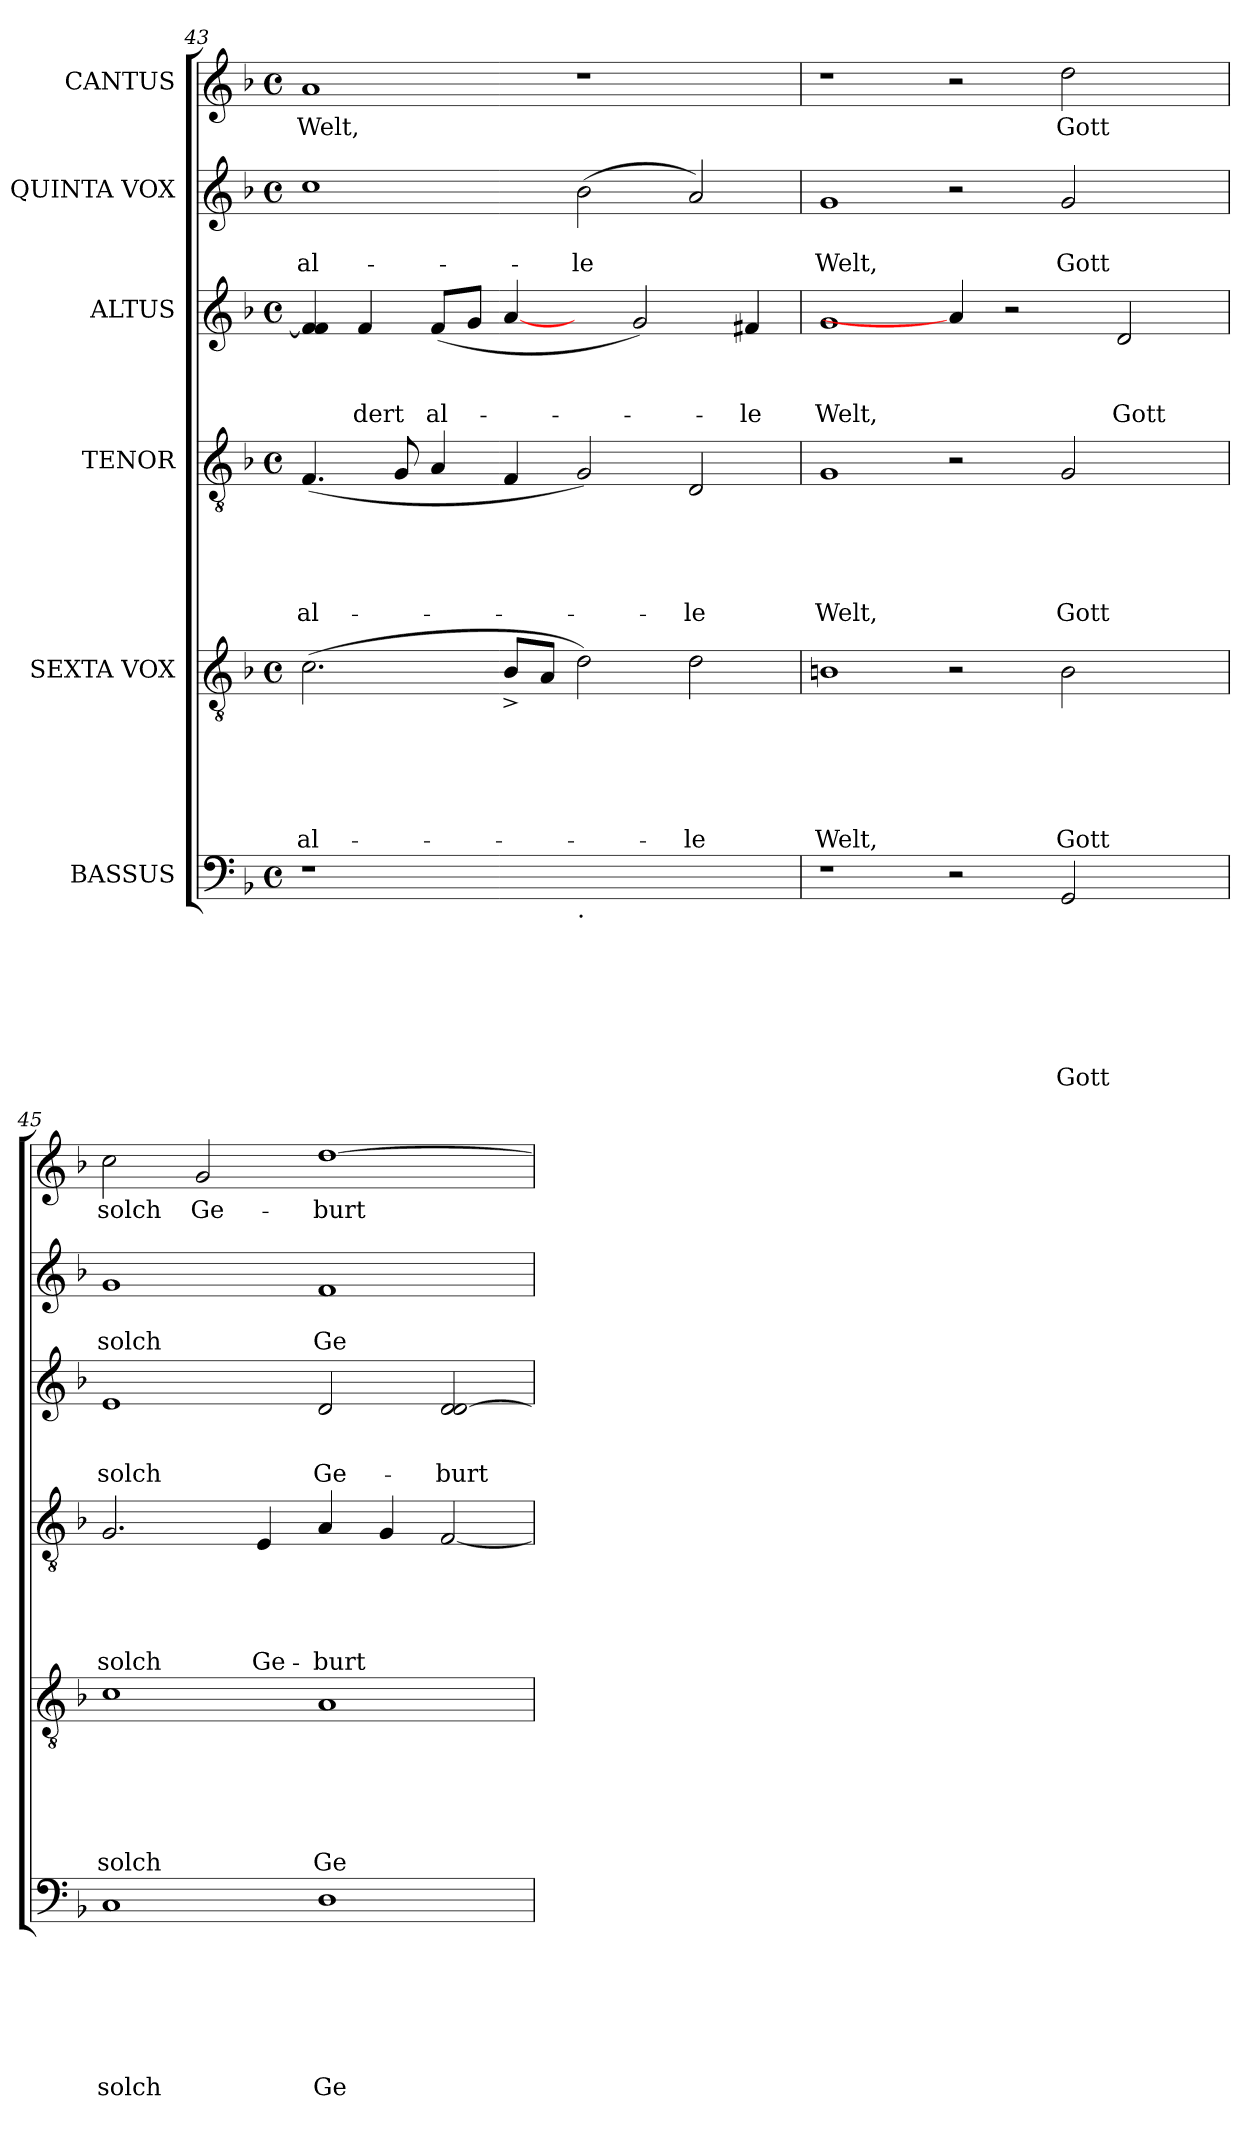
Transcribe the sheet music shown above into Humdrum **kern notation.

**kern	**text	**text	**text	**text	**text	**text	**text	**kern	**text	**text	**text	**text	**text	**text	**kern	**text	**text	**text	**text	**text	**kern	**text	**text	**text	**kern	**text	**text	**kern	**text
*part6	*part6	*part6	*part6	*part6	*part6	*part6	*part6	*part5	*part5	*part5	*part5	*part5	*part5	*part5	*part4	*part4	*part4	*part4	*part4	*part4	*part3	*part3	*part3	*part3	*part2	*part2	*part2	*part1	*part1
*staff6	*staff6	*staff6	*staff6	*staff6	*staff6	*staff6	*staff6	*staff5	*staff5	*staff5	*staff5	*staff5	*staff5	*staff5	*staff4	*staff4	*staff4	*staff4	*staff4	*staff4	*staff3	*staff3	*staff3	*staff3	*staff2	*staff2	*staff2	*staff1	*staff1
*I"BASSUS	*	*	*	*	*	*	*	*I"SEXTA VOX	*	*	*	*	*	*	*I"TENOR	*	*	*	*	*	*I"ALTUS	*	*	*	*I"QUINTA VOX	*	*	*I"CANTUS	*
*clefF4	*	*	*	*	*	*	*	*clefGv2	*	*	*	*	*	*	*clefGv2	*	*	*	*	*	*clefG2	*	*	*	*clefG2	*	*	*clefG2	*
*k[b-]	*	*	*	*	*	*	*	*k[b-]	*	*	*	*	*	*	*k[b-]	*	*	*	*	*	*k[b-]	*	*	*	*k[b-]	*	*	*k[b-]	*
*F:	*	*	*	*	*	*	*	*F:	*	*	*	*	*	*	*F:	*	*	*	*	*	*F:	*	*	*	*F:	*	*	*F:	*
*M4/4	*	*	*	*	*	*	*	*M4/4	*	*	*	*	*	*	*M4/4	*	*	*	*	*	*M4/4	*	*	*	*M4/4	*	*	*M4/4	*
*met(c)	*	*	*	*	*	*	*	*met(c)	*	*	*	*	*	*	*met(c)	*	*	*	*	*	*met(c)	*	*	*	*met(c)	*	*	*met(c)	*
=43	=43	=43	=43	=43	=43	=43	=43	=43	=43	=43	=43	=43	=43	=43	=43	=43	=43	=43	=43	=43	=43	=43	=43	=43	=43	=43	=43	=43	=43
!	!	!	!	!	!	!	!	!	!	!	!	!	!	!LO:LY:b	!	!	!	!	!	!LO:LY:b	!	!	!	!	!	!	!LO:LY:b	!	!LO:LY:b
1r	.	.	.	.	.	.	.	(>2.c\	.	.	.	.	.	al-	(<4.F/	.	.	.	.	al-	4f/] 4f/	.	.	.	1cc	.	al-	1a	Welt,
!	!	!	!	!	!	!	!	!	!	!	!	!	!	!	!	!	!	!	!	!	!	!	!	!LO:LY:b:rj	!	!	!	!	!
.	.	.	.	.	.	.	.	.	.	.	.	.	.	.	.	.	.	.	.	.	4f/	.	.	-dert	.	.	.	.	.
.	.	.	.	.	.	.	.	.	.	.	.	.	.	.	8G/	.	.	.	.	.	.	.	.	.	.	.	.	.	.
!	!	!	!	!	!	!	!	!	!	!	!	!	!	!	!	!	!	!	!	!	!	!	!	!LO:LY:b:rj	!	!	!	!	!
.	.	.	.	.	.	.	.	.	.	.	.	.	.	.	4A/	.	.	.	.	.	(<8f/L	.	.	al-	.	.	.	.	.
.	.	.	.	.	.	.	.	.	.	.	.	.	.	.	.	.	.	.	.	.	8g/J	.	.	.	.	.	.	.	.
.	.	.	.	.	.	.	.	8B-^</L	.	.	.	.	.	.	4F/	.	.	.	.	.	[4a/	.	.	.	.	.	.	.	.
.	.	.	.	.	.	.	.	8A/J	.	.	.	.	.	.	.	.	.	.	.	.	.	.	.	.	.	.	.	.	.
!LO:TX:b:t=.	!	!	!	!	!	!	!	!	!	!	!	!	!	!	!	!	!	!	!	!	!	!	!	!	!	!	!	!	!
!	!	!	!	!	!	!	!	!	!	!	!	!	!	!	!	!	!	!	!	!	!	!	!	!	!	!	!LO:LY:b	!	!
1ryy	.	.	.	.	.	.	.	2d\)	.	.	.	.	.	.	2G/)	.	.	.	.	.	4ryy	.	.	.	(>2b-\	.	-le	1r	.
.	.	.	.	.	.	.	.	.	.	.	.	.	.	.	.	.	.	.	.	.	2g/)	.	.	.	.	.	.	.	.
!	!	!	!	!	!	!	!	!	!	!	!	!	!	!LO:LY:b	!	!	!	!	!	!LO:LY:b	!	!	!	!	!	!	!	!	!
.	.	.	.	.	.	.	.	2d\	.	.	.	.	.	-le	2D/	.	.	.	.	-le	.	.	.	.	2a/)	.	.	.	.
!	!	!	!	!	!	!	!	!	!	!	!	!	!	!	!	!	!	!	!	!	!	!	!	!LO:LY:b:rj	!	!	!	!	!
.	.	.	.	.	.	.	.	.	.	.	.	.	.	.	.	.	.	.	.	.	4f#X/	.	.	-le	.	.	.	.	.
=44	=44	=44	=44	=44	=44	=44	=44	=44	=44	=44	=44	=44	=44	=44	=44	=44	=44	=44	=44	=44	=44	=44	=44	=44	=44	=44	=44	=44	=44
!	!	!	!	!	!	!	!	!	!	!	!	!	!	!LO:LY:b	!	!	!	!	!	!LO:LY:b	!	!	!	!LO:LY:b:rj	!	!	!LO:LY:b	!	!
1r	.	.	.	.	.	.	.	1Bn	.	.	.	.	.	Welt,	1G	.	.	.	.	Welt,	1g	.	.	Welt,	1g	.	Welt,	1r	.
2r	.	.	.	.	.	.	.	2r	.	.	.	.	.	.	2r	.	.	.	.	.	4a/]	.	.	.	2r	.	.	2r	.
.	.	.	.	.	.	.	.	.	.	.	.	.	.	.	.	.	.	.	.	.	2r	.	.	.	.	.	.	.	.
!	!	!	!	!	!	!	!LO:LY:b	!	!	!	!	!	!	!LO:LY:b	!	!	!	!	!	!LO:LY:b	!	!	!	!	!	!	!LO:LY:b	!	!LO:LY:b
2GG/	.	.	.	.	.	.	Gott	2B\	.	.	.	.	.	Gott	2G/	.	.	.	.	Gott	.	.	.	.	2g/	.	Gott	2dd\	Gott
!	!	!	!	!	!	!	!	!	!	!	!	!	!	!	!	!	!	!	!	!	!	!	!	!LO:LY:b:rj	!	!	!	!	!
.	.	.	.	.	.	.	.	.	.	.	.	.	.	.	.	.	.	.	.	.	2d/	.	.	Gott	.	.	.	.	.
4ryy	.	.	.	.	.	.	.	4ryy	.	.	.	.	.	.	4ryy	.	.	.	.	.	.	.	.	.	4ryy	.	.	4ryy	.
!!LO:PB:g=z
=45	=45	=45	=45	=45	=45	=45	=45	=45	=45	=45	=45	=45	=45	=45	=45	=45	=45	=45	=45	=45	=45	=45	=45	=45	=45	=45	=45	=45	=45
!	!	!	!	!	!	!	!LO:LY:b	!	!	!	!	!	!	!LO:LY:b	!	!	!	!	!	!LO:LY:b	!	!	!	!LO:LY:b:rj	!	!	!LO:LY:b	!	!LO:LY:b
1C	.	.	.	.	.	.	solch	1c	.	.	.	.	.	solch	2.G/	.	.	.	.	solch	1e	.	.	solch	1g	.	solch	2cc\	solch
!	!	!	!	!	!	!	!	!	!	!	!	!	!	!	!	!	!	!	!	!	!	!	!	!	!	!	!	!	!LO:LY:b
.	.	.	.	.	.	.	.	.	.	.	.	.	.	.	.	.	.	.	.	.	.	.	.	.	.	.	.	2g/	Ge-
!	!	!	!	!	!	!	!	!	!	!	!	!	!	!	!	!	!	!	!	!LO:LY:b	!	!	!	!	!	!	!	!	!
.	.	.	.	.	.	.	.	.	.	.	.	.	.	.	4E/	.	.	.	.	Ge-	.	.	.	.	.	.	.	.	.
!	!	!	!	!	!	!	!LO:LY:b	!	!	!	!	!	!	!LO:LY:b	!	!	!	!	!	!LO:LY:b	!	!	!	!LO:LY:b:rj	!	!	!LO:LY:b	!	!LO:LY:b
1D	.	.	.	.	.	.	Ge-	1A	.	.	.	.	.	Ge-	4A/	.	.	.	.	-burt	2d/	.	.	Ge-	1f	.	Ge-	[>1dd	-burt
.	.	.	.	.	.	.	.	.	.	.	.	.	.	.	4G/	.	.	.	.	.	.	.	.	.	.	.	.	.	.
!	!	!	!	!	!	!	!	!	!	!	!	!	!	!	!	!	!	!	!	!	!	!	!	!LO:LY:b:rj	!	!	!	!	!
.	.	.	.	.	.	.	.	.	.	.	.	.	.	.	[<2F/	.	.	.	.	.	2d/ [<2d/	.	.	-burt	.	.	.	.	.
=	=	=	=	=	=	=	=	=	=	=	=	=	=	=	=	=	=	=	=	=	=	=	=	=	=	=	=	=	=
*-	*-	*-	*-	*-	*-	*-	*-	*-	*-	*-	*-	*-	*-	*-	*-	*-	*-	*-	*-	*-	*-	*-	*-	*-	*-	*-	*-	*-	*-
